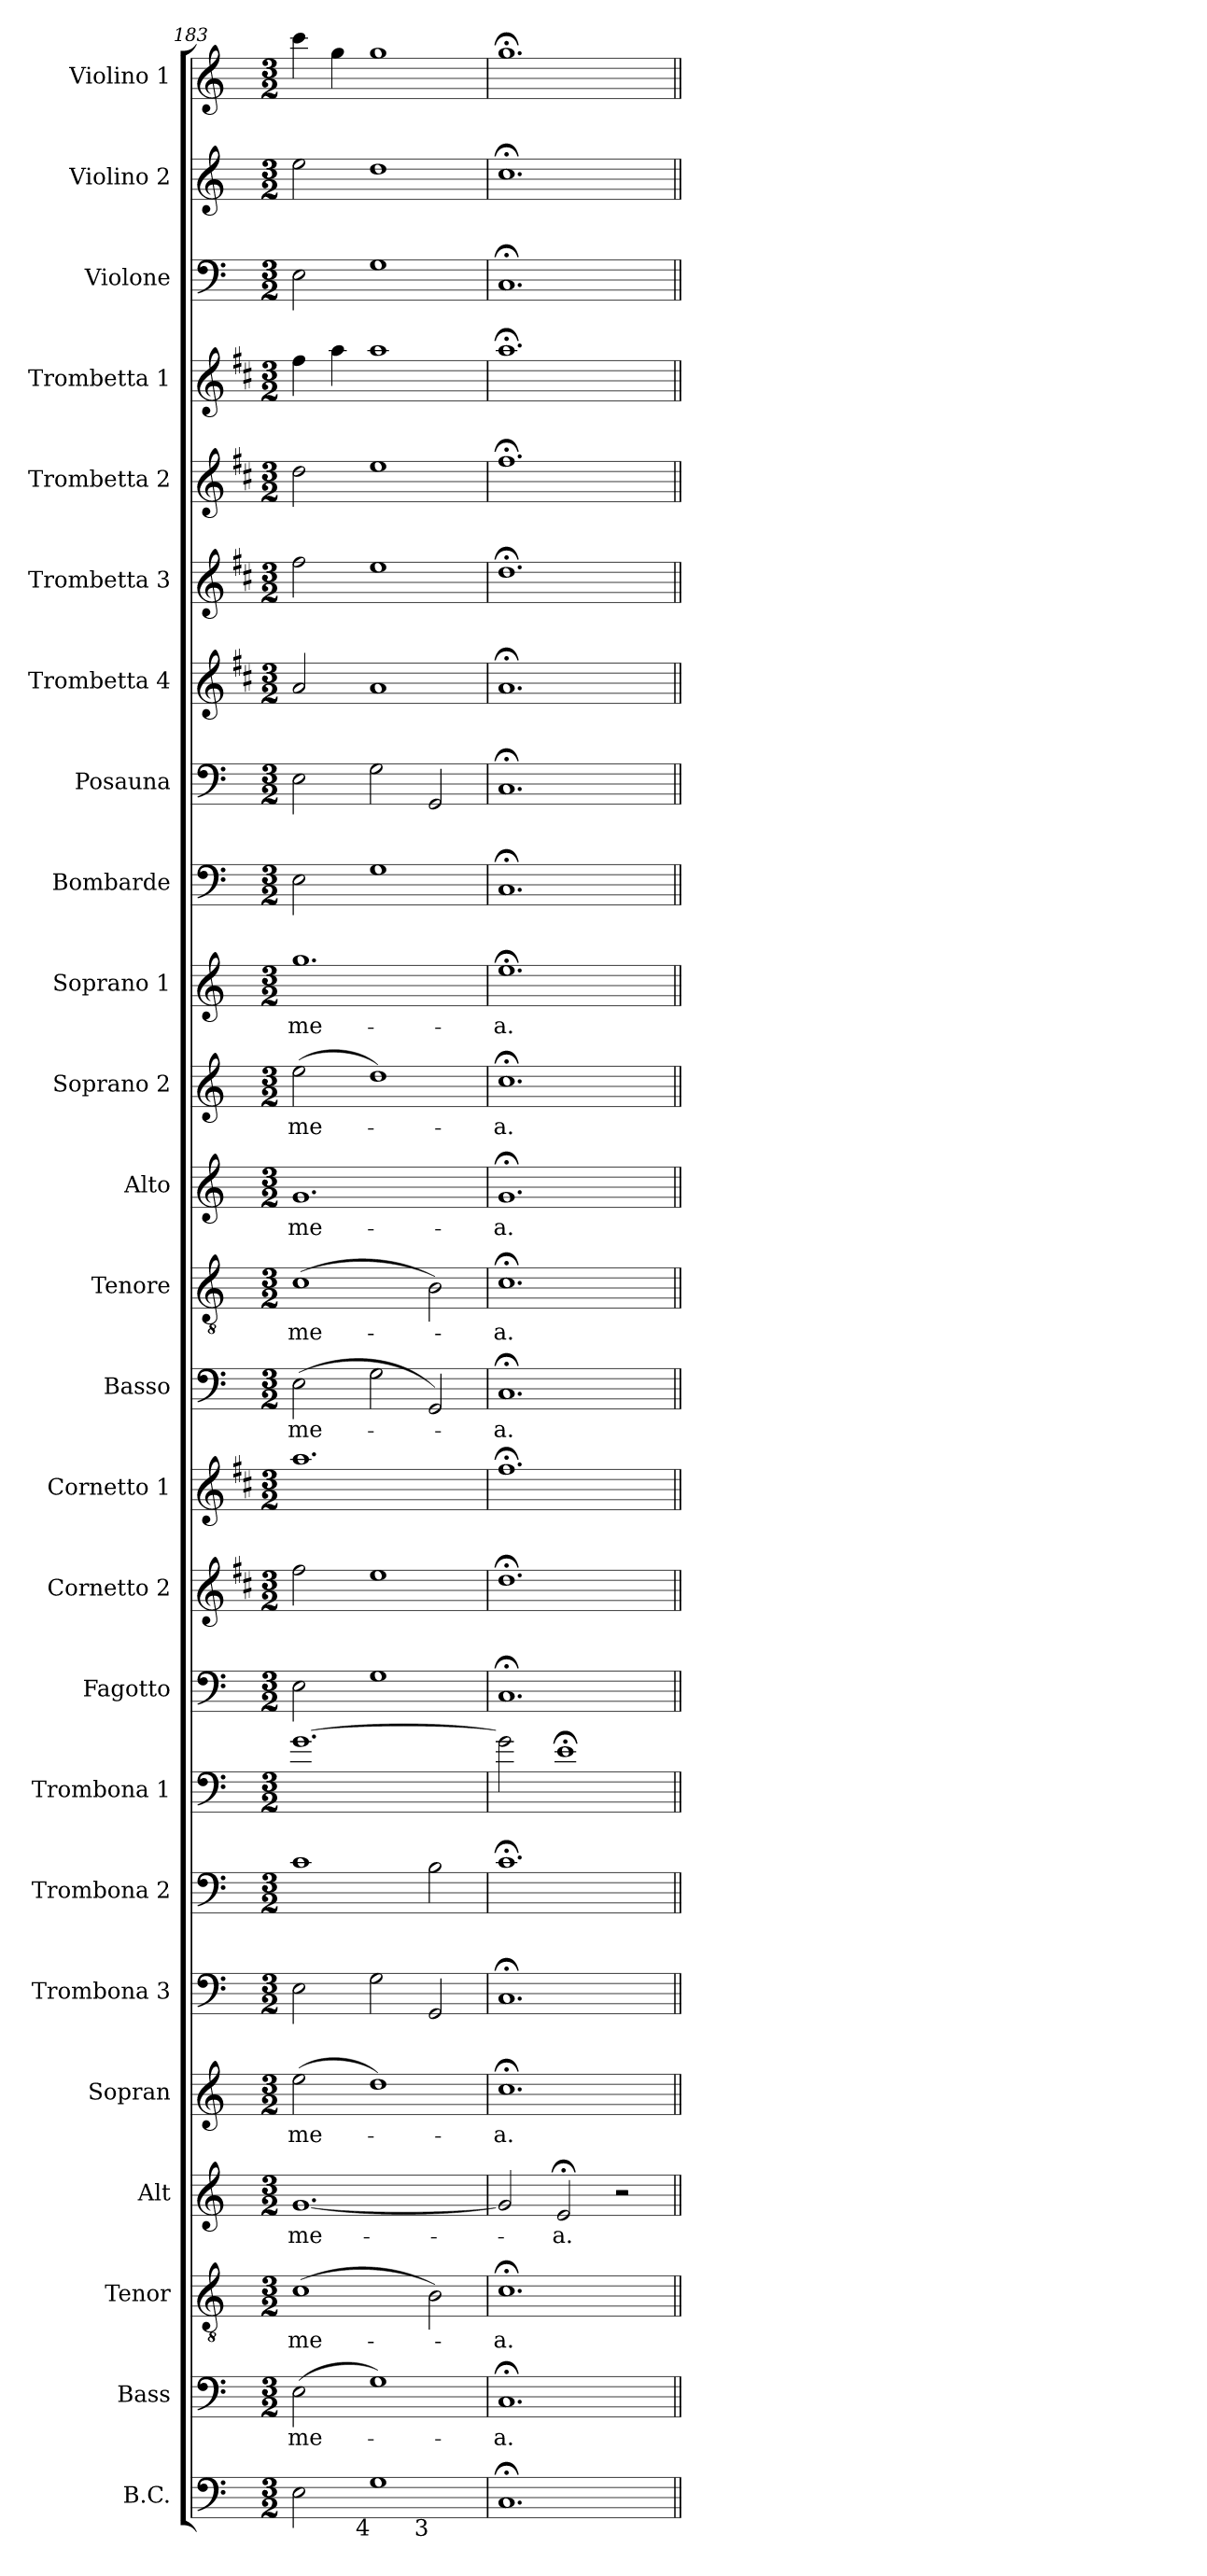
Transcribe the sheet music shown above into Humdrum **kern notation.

**kern	**kern	**text	**kern	**text	**kern	**text	**kern	**text	**kern	**kern	**kern	**kern	**kern	**kern	**kern	**text	**kern	**text	**kern	**text	**kern	**text	**kern	**text	**kern	**kern	**kern	**kern	**kern	**kern	**kern	**kern	**kern
*part25	*part24	*part24	*part23	*part23	*part22	*part22	*part21	*part21	*part20	*part19	*part18	*part17	*part16	*part15	*part14	*part14	*part13	*part13	*part12	*part12	*part11	*part11	*part10	*part10	*part9	*part8	*part7	*part6	*part5	*part4	*part3	*part2	*part1
*staff25	*staff24	*staff24	*staff23	*staff23	*staff22	*staff22	*staff21	*staff21	*staff20	*staff19	*staff18	*staff17	*staff16	*staff15	*staff14	*staff14	*staff13	*staff13	*staff12	*staff12	*staff11	*staff11	*staff10	*staff10	*staff9	*staff8	*staff7	*staff6	*staff5	*staff4	*staff3	*staff2	*staff1
*I"B.C.	*I"Bass	*	*I"Tenor	*	*I"Alt	*	*I"Sopran	*	*I"Trombona 3	*I"Trombona 2	*I"Trombona 1	*I"Fagotto	*I"Cornetto 2	*I"Cornetto 1	*I"Basso	*	*I"Tenore	*	*I"Alto	*	*I"Soprano 2	*	*I"Soprano 1	*	*I"Bombarde	*I"Posauna	*I"Trombetta 4	*I"Trombetta 3	*I"Trombetta 2	*I"Trombetta 1	*I"Violone	*I"Violino 2	*I"Violino 1
*I'B.C.	*I'B.	*	*I'T.	*	*I'A.	*	*I'S.	*	*I'Tbn. 2	*I'Tbn. 2	*I'Tbn. 1	*I'Fag.	*I'Cor. 2	*I'Cor. 1	*I'B.	*	*I'T.	*	*I'A.	*	*I'S.	*	*I'S.	*	*	*	*	*	*	*	*	*I'Vl. 2	*I'Vl. 1
*clefF4	*clefF4	*	*clefGv2	*	*clefG2	*	*clefG2	*	*clefF4	*clefF4	*clefF4	*clefF4	*clefG2	*clefG2	*clefF4	*	*clefGv2	*	*clefG2	*	*clefG2	*	*clefG2	*	*clefF4	*clefF4	*clefG2	*clefG2	*clefG2	*clefG2	*clefF4	*clefG2	*clefG2
*	*	*	*ITrd7c12	*	*	*	*	*	*	*	*	*	*ITrd1c2	*ITrd1c2	*	*	*ITrd7c12	*	*	*	*	*	*	*	*	*	*ITrd1c2	*ITrd1c2	*ITrd1c2	*ITrd1c2	*	*	*
*k[]	*k[]	*	*k[]	*	*k[]	*	*k[]	*	*k[]	*k[]	*k[]	*k[]	*k[]	*k[]	*k[]	*	*k[]	*	*k[]	*	*k[]	*	*k[]	*	*k[]	*k[]	*k[]	*k[]	*k[]	*k[]	*k[]	*k[]	*k[]
*C:	*C:	*	*C:	*	*C:	*	*C:	*	*C:	*C:	*C:	*C:	*C:	*C:	*C:	*	*C:	*	*C:	*	*C:	*	*C:	*	*C:	*C:	*C:	*C:	*C:	*C:	*C:	*C:	*C:
*M3/2	*M3/2	*	*M3/2	*	*M3/2	*	*M3/2	*	*M3/2	*M3/2	*M3/2	*M3/2	*M3/2	*M3/2	*M3/2	*	*M3/2	*	*M3/2	*	*M3/2	*	*M3/2	*	*M3/2	*M3/2	*M3/2	*M3/2	*M3/2	*M3/2	*M3/2	*M3/2	*M3/2
=183	=183	=183	=183	=183	=183	=183	=183	=183	=183	=183	=183	=183	=183	=183	=183	=183	=183	=183	=183	=183	=183	=183	=183	=183	=183	=183	=183	=183	=183	=183	=183	=183	=183
!	!	!LO:LY:b:color=#000000	!	!	!	!	!	!	!	!	!	!	!	!	!	!	!	!	!	!	!	!	!	!	!	!	!	!	!	!	!	!	!
!	!	!	!	!LO:LY:b:color=#000000	!	!	!	!	!	!	!	!	!	!	!	!	!	!	!	!	!	!	!	!	!	!	!	!	!	!	!	!	!
!	!	!	!	!	!	!LO:LY:b:color=#000000	!	!	!	!	!	!	!	!	!	!	!	!	!	!	!	!	!	!	!	!	!	!	!	!	!	!	!
!	!	!	!	!	!	!	!	!LO:LY:b:color=#000000	!	!	!	!	!	!	!	!	!	!	!	!	!	!	!	!	!	!	!	!	!	!	!	!	!
!	!	!	!	!	!	!	!	!	!	!	!	!	!	!	!	!LO:LY:b:color=#000000	!	!	!	!	!	!	!	!	!	!	!	!	!	!	!	!	!
!	!	!	!	!	!	!	!	!	!	!	!	!	!	!	!	!	!	!LO:LY:b:color=#000000	!	!	!	!	!	!	!	!	!	!	!	!	!	!	!
!	!	!	!	!	!	!	!	!	!	!	!	!	!	!	!	!	!	!	!	!LO:LY:b:color=#000000	!	!	!	!	!	!	!	!	!	!	!	!	!
!	!	!	!	!	!	!	!	!	!	!	!	!	!	!	!	!	!	!	!	!	!	!LO:LY:b:color=#000000	!	!	!	!	!	!	!	!	!	!	!
!LO:TX:b:rj:t=6	!	!	!	!	!	!	!	!	!	!	!	!	!	!	!	!	!	!	!	!	!	!	!	!	!	!	!	!	!	!	!	!	!
!	!	!	!	!	!	!	!	!	!	!	!	!	!	!	!	!	!	!	!	!	!	!	!	!LO:LY:b:color=#000000	!	!	!	!	!	!	!	!	!
*^	*	*	*	*	*	*	*	*	*	*	*	*	*	*	*	*	*	*	*	*	*	*	*	*	*	*	*	*	*	*	*	*	*
2Ei\	1ryy	(2Ei\	me-	(1Ci	me-	[1.gi	me-	(2eei\	me-	2Ei\	1ci	[1.gi	2Ei\	2eei\	1.ggi	(2Ei\	me-	(1Ci	me-	1.gi	me-	(2eei\	me-	1.ggi	me-	2Ei\	2Ei\	2gi/	2eei\	2cci\	4eei\	2Ei\	2eei\	4ccci\
.	.	.	.	.	.	.	.	.	.	.	.	.	.	.	.	.	.	.	.	.	.	.	.	.	.	.	.	.	.	.	4ggi\	.	.	4ggi\
!LO:TX:b:rj:t=4	!	!	!	!	!	!	!	!	!	!	!	!	!	!	!	!	!	!	!	!	!	!	!	!	!	!	!	!	!	!	!	!	!	!
1Gi	.	1Gi)	.	.	.	.	.	1ddi)	.	2Gi\	.	.	1Gi	1ddi	.	2Gi\	.	.	.	.	.	1ddi)	.	.	.	1Gi	2Gi\	1gi	1ddi	1ddi	1ggi	1Gi	1ddi	1ggi
!	!LO:TX:b:rj:t=3	!	!	!	!	!	!	!	!	!	!	!	!	!	!	!	!	!	!	!	!	!	!	!	!	!	!	!	!	!	!	!	!	!
.	2ryy	.	.	2BBi\)	.	.	.	.	.	2GGi/	2Bi\	.	.	.	.	2GGi/)	.	2BBi\)	.	.	.	.	.	.	.	.	2GGi/	.	.	.	.	.	.	.
*v	*v	*	*	*	*	*	*	*	*	*	*	*	*	*	*	*	*	*	*	*	*	*	*	*	*	*	*	*	*	*	*	*	*	*
!!LO:PB:g=z
=184	=184	=184	=184	=184	=184	=184	=184	=184	=184	=184	=184	=184	=184	=184	=184	=184	=184	=184	=184	=184	=184	=184	=184	=184	=184	=184	=184	=184	=184	=184	=184	=184	=184
*^	*	*	*	*	*	*	*	*	*	*	*	*	*	*	*	*	*	*	*	*	*	*	*	*	*	*	*	*	*	*	*	*	*
!	!	!	!LO:LY:b:color=#000000	!	!	!	!	!	!	!	!	!	!	!	!	!	!	!	!	!	!	!	!	!	!	!	!	!	!	!	!	!	!	!
*v	*v	*	*	*	*	*	*	*	*	*	*	*	*	*	*	*	*	*	*	*	*	*	*	*	*	*	*	*	*	*	*	*	*	*
*^	*	*	*	*	*	*	*	*	*	*	*	*	*	*	*	*	*	*	*	*	*	*	*	*	*	*	*	*	*	*	*	*	*
!	!	!	!	!	!LO:LY:b:color=#000000	!	!	!	!	!	!	!	!	!	!	!	!	!	!	!	!	!	!	!	!	!	!	!	!	!	!	!	!	!
*v	*v	*	*	*	*	*	*	*	*	*	*	*	*	*	*	*	*	*	*	*	*	*	*	*	*	*	*	*	*	*	*	*	*	*
*^	*	*	*	*	*	*	*	*	*	*	*	*	*	*	*	*	*	*	*	*	*	*	*	*	*	*	*	*	*	*	*	*	*
!	!	!	!	!	!	!	!	!	!LO:LY:b:color=#000000	!	!	!	!	!	!	!	!	!	!	!	!	!	!	!	!	!	!	!	!	!	!	!	!	!
*v	*v	*	*	*	*	*	*	*	*	*	*	*	*	*	*	*	*	*	*	*	*	*	*	*	*	*	*	*	*	*	*	*	*	*
*^	*	*	*	*	*	*	*	*	*	*	*	*	*	*	*	*	*	*	*	*	*	*	*	*	*	*	*	*	*	*	*	*	*
!	!	!	!	!	!	!	!	!	!	!	!	!	!	!	!	!	!LO:LY:b:color=#000000	!	!	!	!	!	!	!	!	!	!	!	!	!	!	!	!	!
*v	*v	*	*	*	*	*	*	*	*	*	*	*	*	*	*	*	*	*	*	*	*	*	*	*	*	*	*	*	*	*	*	*	*	*
*^	*	*	*	*	*	*	*	*	*	*	*	*	*	*	*	*	*	*	*	*	*	*	*	*	*	*	*	*	*	*	*	*	*
!	!	!	!	!	!	!	!	!	!	!	!	!	!	!	!	!	!	!	!LO:LY:b:color=#000000	!	!	!	!	!	!	!	!	!	!	!	!	!	!	!
*v	*v	*	*	*	*	*	*	*	*	*	*	*	*	*	*	*	*	*	*	*	*	*	*	*	*	*	*	*	*	*	*	*	*	*
*^	*	*	*	*	*	*	*	*	*	*	*	*	*	*	*	*	*	*	*	*	*	*	*	*	*	*	*	*	*	*	*	*	*
!	!	!	!	!	!	!	!	!	!	!	!	!	!	!	!	!	!	!	!	!	!LO:LY:b:color=#000000	!	!	!	!	!	!	!	!	!	!	!	!	!
*v	*v	*	*	*	*	*	*	*	*	*	*	*	*	*	*	*	*	*	*	*	*	*	*	*	*	*	*	*	*	*	*	*	*	*
*^	*	*	*	*	*	*	*	*	*	*	*	*	*	*	*	*	*	*	*	*	*	*	*	*	*	*	*	*	*	*	*	*	*
!	!	!	!	!	!	!	!	!	!	!	!	!	!	!	!	!	!	!	!	!	!	!	!LO:LY:b:color=#000000	!	!	!	!	!	!	!	!	!	!	!
*v	*v	*	*	*	*	*	*	*	*	*	*	*	*	*	*	*	*	*	*	*	*	*	*	*	*	*	*	*	*	*	*	*	*	*
*^	*	*	*	*	*	*	*	*	*	*	*	*	*	*	*	*	*	*	*	*	*	*	*	*	*	*	*	*	*	*	*	*	*
!	!	!	!	!	!	!	!	!	!	!	!	!	!	!	!	!	!	!	!	!	!	!	!	!	!LO:LY:b:color=#000000	!	!	!	!	!	!	!	!	!
*v	*v	*	*	*	*	*	*	*	*	*	*	*	*	*	*	*	*	*	*	*	*	*	*	*	*	*	*	*	*	*	*	*	*	*
1.C;i	1.C;i	-a.	1.C;i	-a.	2gi/]	.	1.cc;i	-a.	1.C;i	1.c;i	2gi\]	1.C;i	1.cc;i	1.ee;i	1.C;i	-a.	1.C;i	-a.	1.g;i	-a.	1.cc;i	-a.	1.ee;i	-a.	1.C;i	1.C;i	1.g;i	1.cc;i	1.ee;i	1.gg;i	1.C;i	1.cc;i	1.gg;i
!	!	!	!	!	!	!LO:LY:b:color=#000000	!	!	!	!	!	!	!	!	!	!	!	!	!	!	!	!	!	!	!	!	!	!	!	!	!	!	!
.	.	.	.	.	2e;i/	-a.	.	.	.	.	1e;i	.	.	.	.	.	.	.	.	.	.	.	.	.	.	.	.	.	.	.	.	.	.
.	.	.	.	.	2r	.	.	.	.	.	.	.	.	.	.	.	.	.	.	.	.	.	.	.	.	.	.	.	.	.	.	.	.
=||	=||	=||	=||	=||	=||	=||	=||	=||	=||	=||	=||	=||	=||	=||	=||	=||	=||	=||	=||	=||	=||	=||	=||	=||	=||	=||	=||	=||	=||	=||	=||	=||	=||
*-	*-	*-	*-	*-	*-	*-	*-	*-	*-	*-	*-	*-	*-	*-	*-	*-	*-	*-	*-	*-	*-	*-	*-	*-	*-	*-	*-	*-	*-	*-	*-	*-	*-
